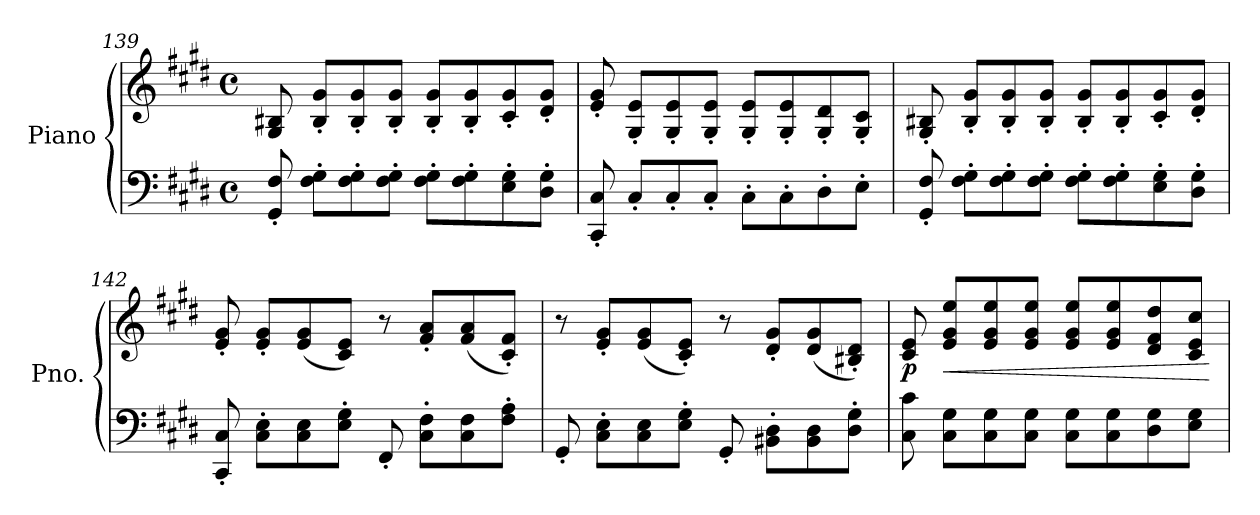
**kern	**kern	**dynam
*part1	*part1	*part1
*staff2	*staff1	*staff1/2
*I"Piano	*	*
*I'Pno.	*	*
*clefF4	*clefG2	*
*k[f#c#g#d#]	*k[f#c#g#d#]	*
*M4/4	*M4/4	*
*met(c)	*met(c)	*
=139	=139	=139
8GG#/' 8F#/'	8G#/ 8B#X/	.
8F#\' 8G#\'L	8B#/' 8g#/'L	.
8F#\' 8G#\'	8B#/' 8g#/'	.
8F#\' 8G#\'J	8B#/' 8g#/'J	.
8F#\' 8G#\'L	8B#/' 8g#/'L	.
8F#\' 8G#\'	8B#/' 8g#/'	.
8E\' 8G#\'	8c#/' 8g#/'	.
8D#\' 8G#\'J	8d#/' 8g#/'J	.
=140	=140	=140
8CC#/' 8C#/'	8e/' 8g#/'	.
8C#'/L	8G#/' 8e/'L	.
8C#'/	8G#/' 8e/'	.
8C#'/J	8G#/' 8e/'J	.
8C#'\L	8G#/' 8e/'L	.
8C#'\	8G#/' 8e/'	.
8D#'\	8G#/' 8d#/'	.
8E'\J	8G#/' 8c#/'J	.
!!LO:LB:g=z
=141	=141	=141
8GG#/' 8F#/'	8G#/' 8B#X/'	.
8F#\' 8G#\'L	8B#/' 8g#/'L	.
8F#\' 8G#\'	8B#/' 8g#/'	.
8F#\' 8G#\'J	8B#/' 8g#/'J	.
8F#\' 8G#\'L	8B#/' 8g#/'L	.
8F#\' 8G#\'	8B#/' 8g#/'	.
8E\' 8G#\'	8c#/' 8g#/'	.
8D#\' 8G#\'J	8d#/' 8g#/'J	.
=142	=142	=142
8CC#/' 8C#/'	8e/' 8g#/'	.
8C#\' 8E\'L	8e/' 8g#/'L	.
8C#\ 8E\	(<8e/ 8g#/	.
8E\' 8G#\'J	8c#/ 8e/J)	.
8FF#'/	8r	.
8C#\' 8F#\'L	8f#/' 8a/'L	.
8C#\ 8F#\	(<8f#/ 8a/	.
8F#\' 8A\'J	8c#/' 8f#/'J)	.
=143	=143	=143
8GG#'/	8r	.
8C#\' 8E\'L	8e/' 8g#/'L	.
8C#\ 8E\	(<8e/ 8g#/	.
8E\' 8G#\'J	8c#/' 8e/'J)	.
8GG#'/	8r	.
8BB#X\' 8D#\'L	8d#/' 8g#/'L	.
8BB#\ 8D#\	(<8d#/ 8g#/	.
8D#\' 8G#\'J	8B#X/' 8d#/'J)	.
=144	=144	=144
!	!	!LO:DY:b
8C#\ 8c#\	8c#/ 8e/	p
!	!	!LO:HP:b
8C#\ 8G#\L	8e/ 8g#/ 8ee/L	<
8C#\ 8G#\	8e/ 8g#/ 8ee/	.
8C#\ 8G#\J	8e/ 8g#/ 8ee/J	.
8C#\ 8G#\L	8e/ 8g#/ 8ee/L	.
8C#\ 8G#\	8e/ 8g#/ 8ee/	.
8D#\ 8G#\	8d#/ 8f#/ 8dd#/	.
8E\ 8G#\J	8c#/ 8e/ 8cc#/J	.
.	.	[
=	=	=
*-	*-	*-
